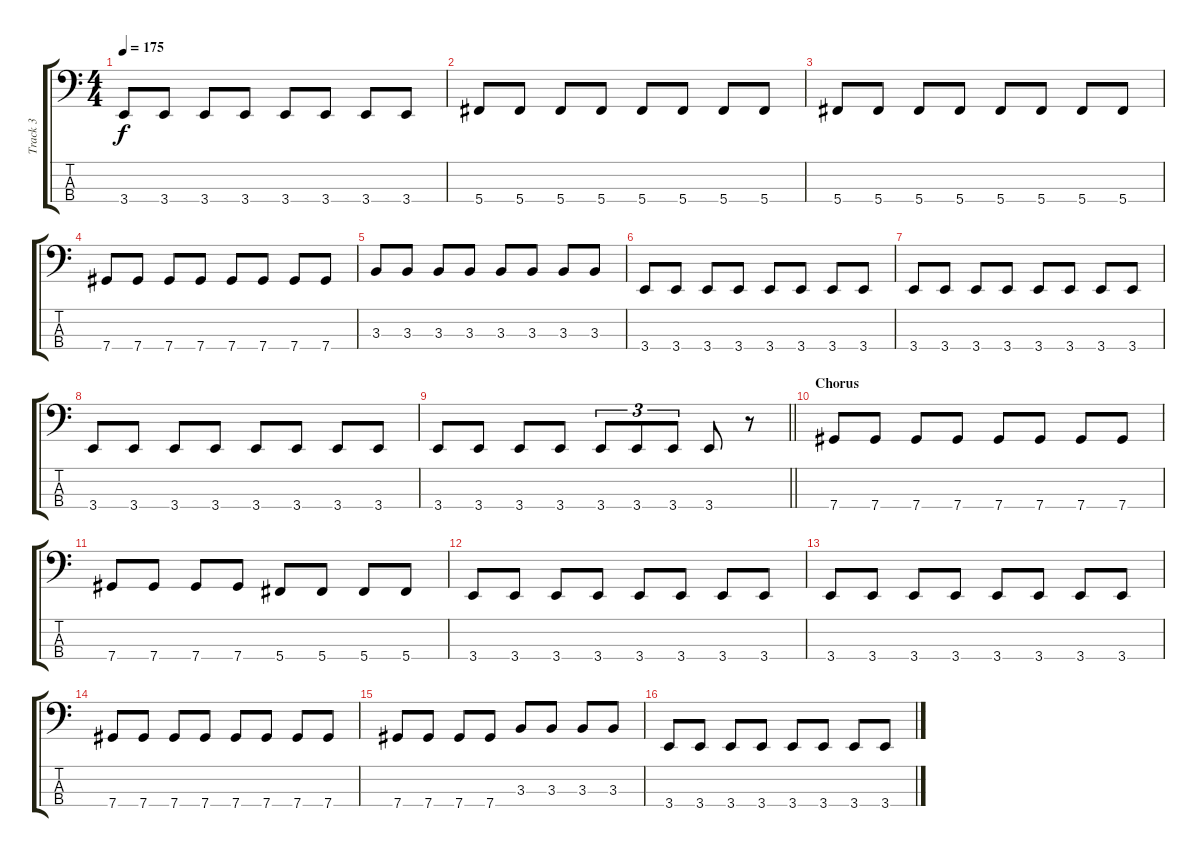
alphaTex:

\track ("Track 3" "Track 3") {instrument electricbasspick}
\staff {score tabs}
\tuning (Gb2 Db2 Ab1 Db1) {hide}
\ts (4 4)
\tempo 175
\clef f4
\ks c
3.4.8{dy f} 3.4.8 3.4.8 3.4.8 3.4.8 3.4.8 3.4.8 3.4.8 |
5.4.8 5.4.8 5.4.8 5.4.8 5.4.8 5.4.8 5.4.8 5.4.8 |
5.4.8 5.4.8 5.4.8 5.4.8 5.4.8 5.4.8 5.4.8 5.4.8 |
7.4.8 7.4.8 7.4.8 7.4.8 7.4.8 7.4.8 7.4.8 7.4.8 |
3.3.8 3.3.8 3.3.8 3.3.8 3.3.8 3.3.8 3.3.8 3.3.8 |
3.4.8 3.4.8 3.4.8 3.4.8 3.4.8 3.4.8 3.4.8 3.4.8 |
3.4.8 3.4.8 3.4.8 3.4.8 3.4.8 3.4.8 3.4.8 3.4.8 |
3.4.8 3.4.8 3.4.8 3.4.8 3.4.8 3.4.8 3.4.8 3.4.8 |
\barLineRight lightlight
3.4.8 3.4.8 3.4.8 3.4.8 3.4.8{tu (3 2) instrument electricbasspick} 3.4.8{tu (3 2)} 3.4.8{tu (3 2)} 3.4.8 r.8 |
\section ("" "Chorus")
7.4.8 7.4.8 7.4.8 7.4.8 7.4.8 7.4.8 7.4.8 7.4.8 |
7.4.8 7.4.8 7.4.8 7.4.8 5.4.8 5.4.8 5.4.8 5.4.8 |
3.4.8 3.4.8 3.4.8 3.4.8 3.4.8 3.4.8 3.4.8 3.4.8 |
3.4.8 3.4.8 3.4.8 3.4.8 3.4.8 3.4.8 3.4.8 3.4.8 |
7.4.8 7.4.8 7.4.8 7.4.8 7.4.8 7.4.8 7.4.8 7.4.8 |
7.4.8 7.4.8 7.4.8 7.4.8 3.3.8 3.3.8 3.3.8 3.3.8 |
3.4.8 3.4.8 3.4.8 3.4.8 3.4.8 3.4.8 3.4.8 3.4.8
